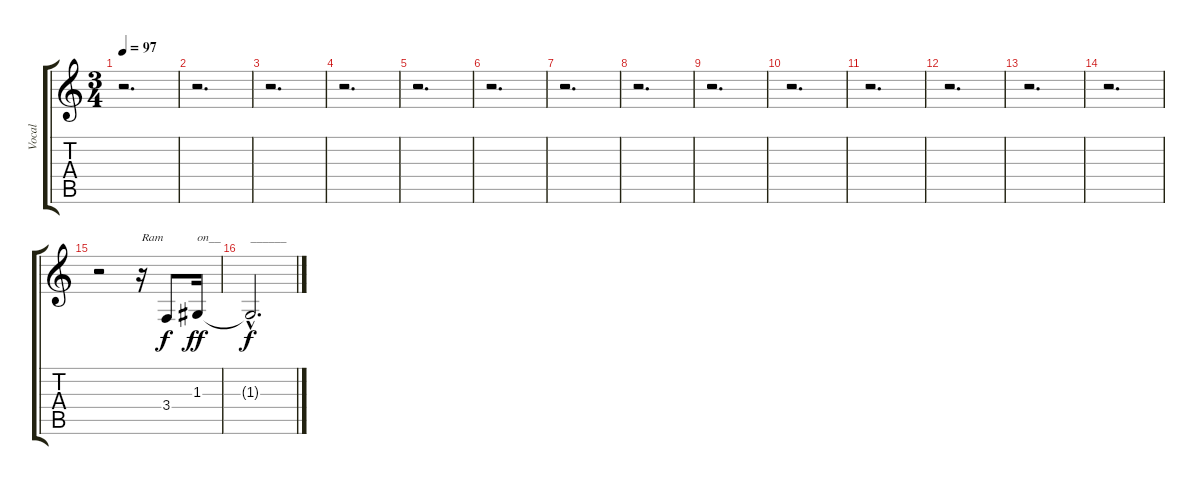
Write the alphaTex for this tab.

\track ("Vocal" "Vocal") {instrument panflute}
\staff {score tabs}
\tuning (E4 B3 G3 D3 A2 E2) {hide}
\ts (3 4)
\tempo 97
\clef g2
\ks c
r.2{d dy f instrument panflute} |
r.2{d} |
r.2{d} |
r.2{d} |
r.2{d} |
r.2{d} |
r.2{d} |
r.2{d} |
r.2{d} |
r.2{d} |
r.2{d} |
r.2{d} |
r.2{d} |
r.2{d} |
r.2 r.16{txt "Ram"} 3.4.8 1.3.16{txt "on__" dy ff} |
1.3{hac t}.2{d txt "______" dy f}
